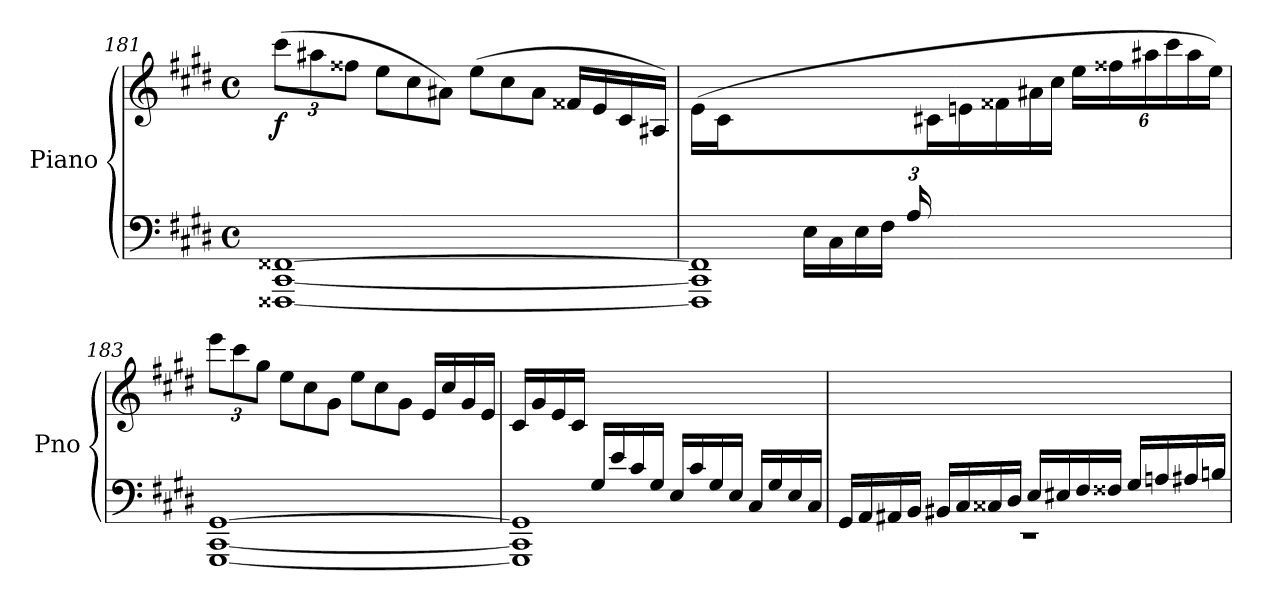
**kern	**kern	**dynam
*part1	*part1	*part1
*staff2	*staff1	*staff1/2
*I"Piano	*	*
*I'Pno	*	*
*clefF4	*clefG2	*
*k[f#c#g#d#]	*k[f#c#g#d#]	*
*M4/4	*M4/4	*
*met(c)	*met(c)	*
*	*Xbrackettup	*
=181	=181	=181
!	!	!LO:DY:b
[1FFF##X [1CC# [1FF##X	(12ccc#\L	f
.	12aa#X\	.
.	12ff##X\J	.
*	*Xtuplet	*
.	12ee\L	.
.	12cc#\	.
.	12a#X\J)	.
.	(12ee\L	.
.	12cc#\	.
.	12a#\J	.
.	16f##X/LL	.
.	16e/	.
.	16c#/	.
.	16A#X/JJ)	.
!!LO:LB:g=z
=182	=182	=182
*^	*	*
8ryy	1FFF##] 1CC#] 1FF##]	(16e/LL	.
.	.	16c#/	.
16A#X/	.	12%5ryy	.
16F##X/JJ	.	.	.
16E\LL	.	.	.
16C#\	.	.	.
16E\	.	.	.
16F##\JJ	.	.	.
*Xbrackettup	*	*	*
24A#/LL	.	.	.
24%11ryy	.	24c#X\	.
.	.	24en\	.
.	.	24f##X\	.
.	.	24a#X\	.
.	.	24cc#\JJ	.
*	*	*tuplet	*
.	.	24ee\LL	.
.	.	24ff##X\	.
.	.	24aa#X\	.
.	.	24ccc#\	.
.	.	24aa#\	.
.	.	24ee\JJ)	.
*v	*v	*	*
=183	=183	=183
[1GGG# [1CC# [1GG#	(12eee\L	.
.	12ccc#\	.
.	12gg#\J	.
*	*Xtuplet	*
.	12ee\L	.
.	12cc#\	.
.	12g#\J	.
.	12ee\L	.
.	12cc#\	.
.	12g#\J	.
.	16e/LL	.
.	16cc#/	.
.	16g#/	.
.	16e/JJ	.
=184	=184	=184
*^	*	*
4ryy	1GGG#] 1CC#] 1GG#]	16c#/LL	.
.	.	16g#/	.
.	.	16e/	.
.	.	16c#/JJ	.
16G#/LL	.	2.ryy	.
16e/	.	.	.
16c#/	.	.	.
16G#/JJ	.	.	.
16E/LL	.	.	.
16c#/	.	.	.
16G#/	.	.	.
16E/JJ	.	.	.
16C#/LL	.	.	.
16G#/	.	.	.
16E/	.	.	.
16C#/JJ)	.	.	.
!!LO:LB:g=z
=185	=185	=185	=185
16GG#/LL	1rEE	1ryy	.
16AA/	.	.	.
16AA#X/	.	.	.
16BB/JJ	.	.	.
16BB#X/LL	.	.	.
16C#/	.	.	.
16C##X/	.	.	.
16D#/JJ	.	.	.
16E/LL	.	.	.
16E#X/	.	.	.
16F#/	.	.	.
16F##X/JJ	.	.	.
16G#/LL	.	.	.
16An/	.	.	.
16A#X/	.	.	.
16Bn/JJ	.	.	.
*v	*v	*	*
=	=	=
*-	*-	*-
